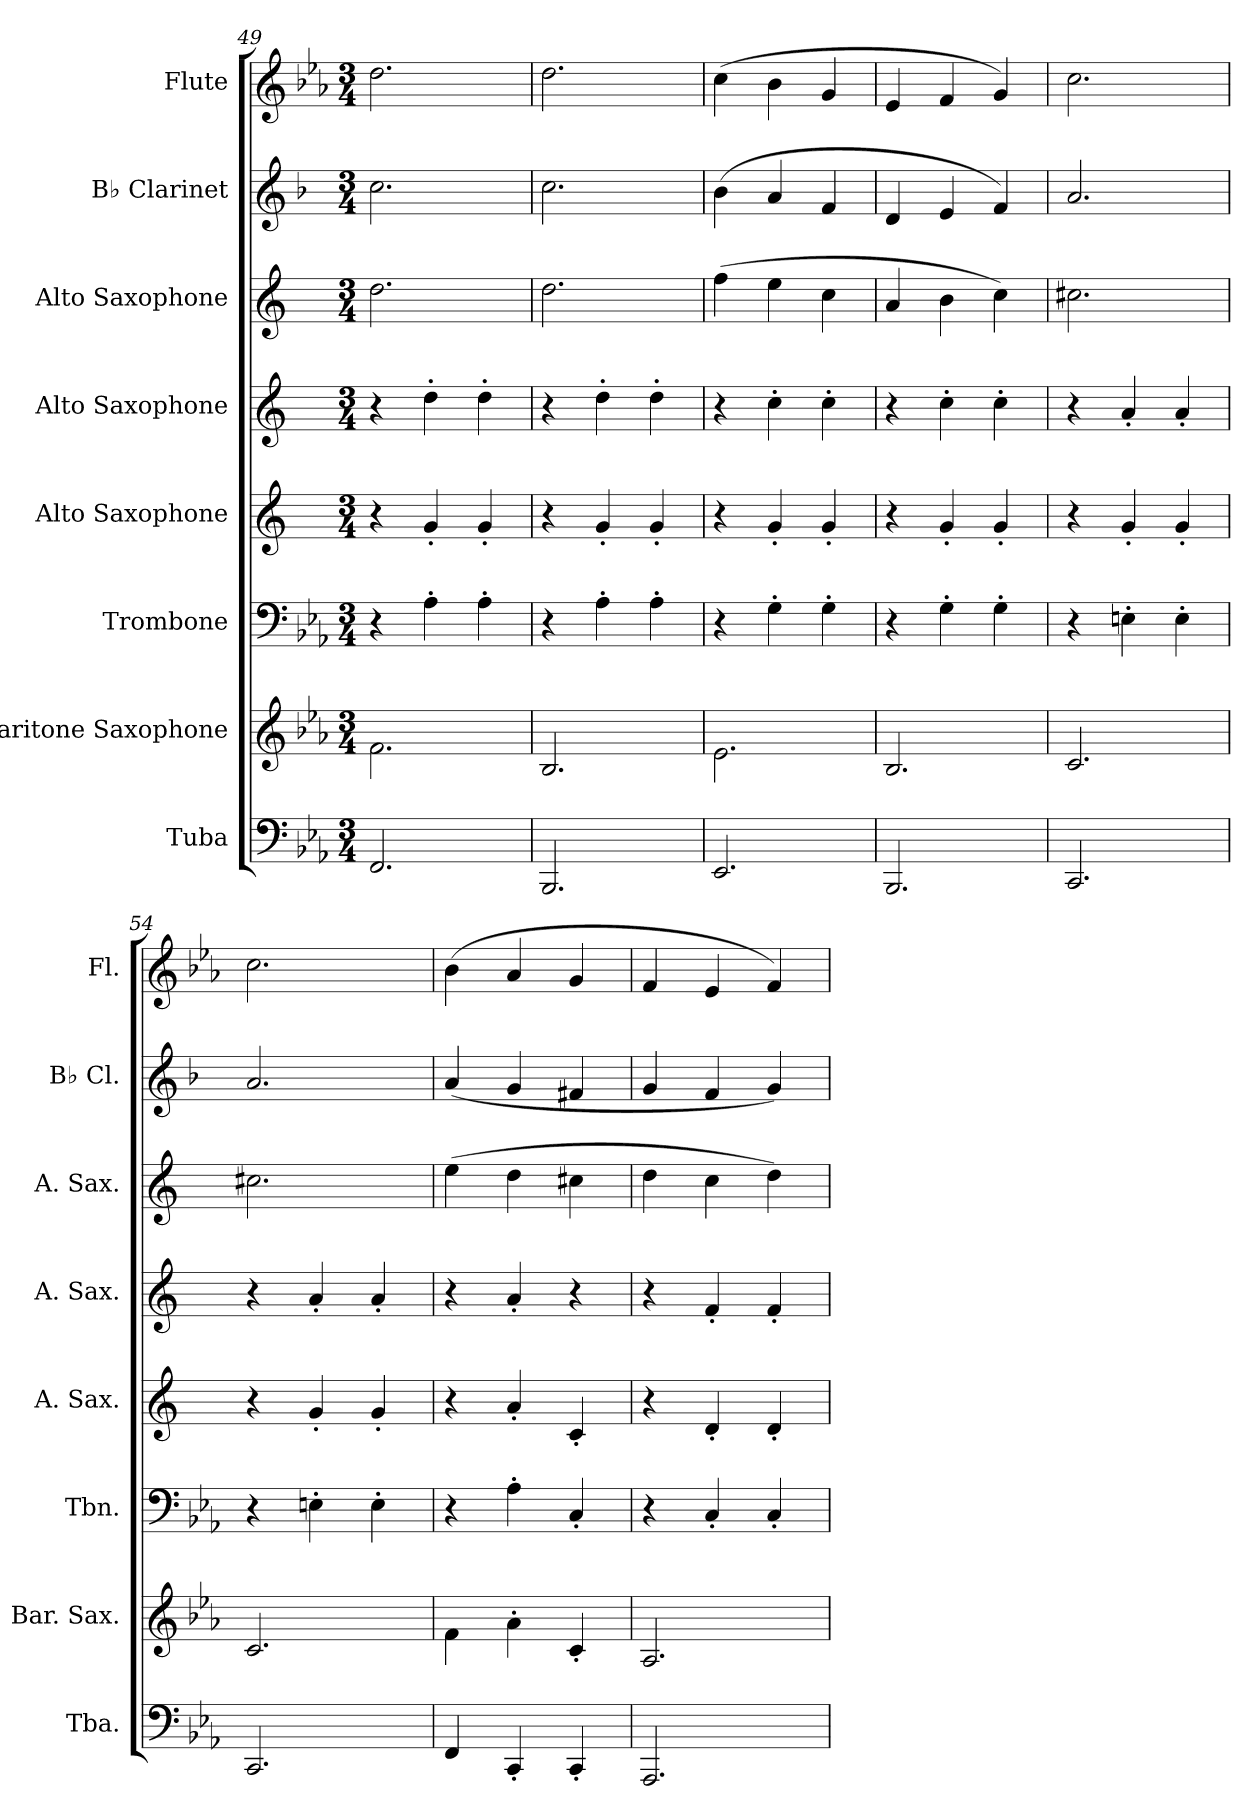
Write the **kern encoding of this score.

**kern	**kern	**kern	**kern	**kern	**kern	**kern	**kern
*part8	*part7	*part6	*part5	*part4	*part3	*part2	*part1
*staff8	*staff7	*staff6	*staff5	*staff4	*staff3	*staff2	*staff1
*I"Tuba	*I"Baritone Saxophone	*I"Trombone	*I"Alto Saxophone	*I"Alto Saxophone	*I"Alto Saxophone	*I"B♭ Clarinet	*I"Flute
*I'Tba.	*I'Bar. Sax.	*I'Tbn.	*I'A. Sax.	*I'A. Sax.	*I'A. Sax.	*I'B♭ Cl.	*I'Fl.
*clefF4	*clefG2	*clefF4	*clefG2	*clefG2	*clefG2	*clefG2	*clefG2
*	*ITrd12c21	*	*ITrd5c9	*ITrd5c9	*ITrd5c9	*ITrd1c2	*
*k[b-e-a-]	*k[b-e-a-]	*k[b-e-a-]	*k[b-e-a-]	*k[b-e-a-]	*k[b-e-a-]	*k[b-e-a-]	*k[b-e-a-]
*M3/4	*M3/4	*M3/4	*M3/4	*M3/4	*M3/4	*M3/4	*M3/4
=49	=49	=49	=49	=49	=49	=49	=49
2.FF/	2.F\	4r	4r	4r	2.f\	2.b-\	2.dd\
.	.	4A-'\	4B-'/	4f'\	.	.	.
.	.	4A-'\	4B-'/	4f'\	.	.	.
=50	=50	=50	=50	=50	=50	=50	=50
2.BBB-/	2.BB-/	4r	4r	4r	2.f\	2.b-\	2.dd\
.	.	4A-'\	4B-'/	4f'\	.	.	.
.	.	4A-'\	4B-'/	4f'\	.	.	.
=51	=51	=51	=51	=51	=51	=51	=51
2.EE-/	2.E-\	4r	4r	4r	(>4a-\	(>4a-\	(>4cc\
.	.	4G'\	4B-'/	4e-'\	4g\	4g/	4b-\
.	.	4G'\	4B-'/	4e-'\	4e-\	4e-/	4g/
=52	=52	=52	=52	=52	=52	=52	=52
2.BBB-/	2.BB-/	4r	4r	4r	4c/	4c/	4e-/
.	.	4G'\	4B-'/	4e-'\	4d\	4d/	4f/
.	.	4G'\	4B-'/	4e-'\	4e-\)	4e-/)	4g/)
=53	=53	=53	=53	=53	=53	=53	=53
2.CC/	2.C/	4r	4r	4r	2.en\	2.g/	2.cc\
.	.	4En'\	4B-'/	4c'/	.	.	.
.	.	4E'\	4B-'/	4c'/	.	.	.
=54	=54	=54	=54	=54	=54	=54	=54
2.CC/	2.C/	4r	4r	4r	2.en\	2.g/	2.cc\
.	.	4En'\	4B-'/	4c'/	.	.	.
.	.	4E'\	4B-'/	4c'/	.	.	.
=55	=55	=55	=55	=55	=55	=55	=55
4FF/	4F\	4r	4r	4r	(>4g\	(>4g/	(>4b-\
4CC'/	4A-'\	4A-'\	4c'/	4c'/	4f\	4f/	4a-/
4CC'/	4C'/	4C'/	4E-'/	4r	4en\	4en/	4g/
=56	=56	=56	=56	=56	=56	=56	=56
2.AAA-/	2.AA-/	4r	4r	4r	4f\	4f/	4f/
.	.	4C'/	4F'/	4A-'/	4e-\	4e-/	4e-/
.	.	4C'/	4F'/	4A-'/	4f\)	4f/)	4f/)
=	=	=	=	=	=	=	=
*-	*-	*-	*-	*-	*-	*-	*-
